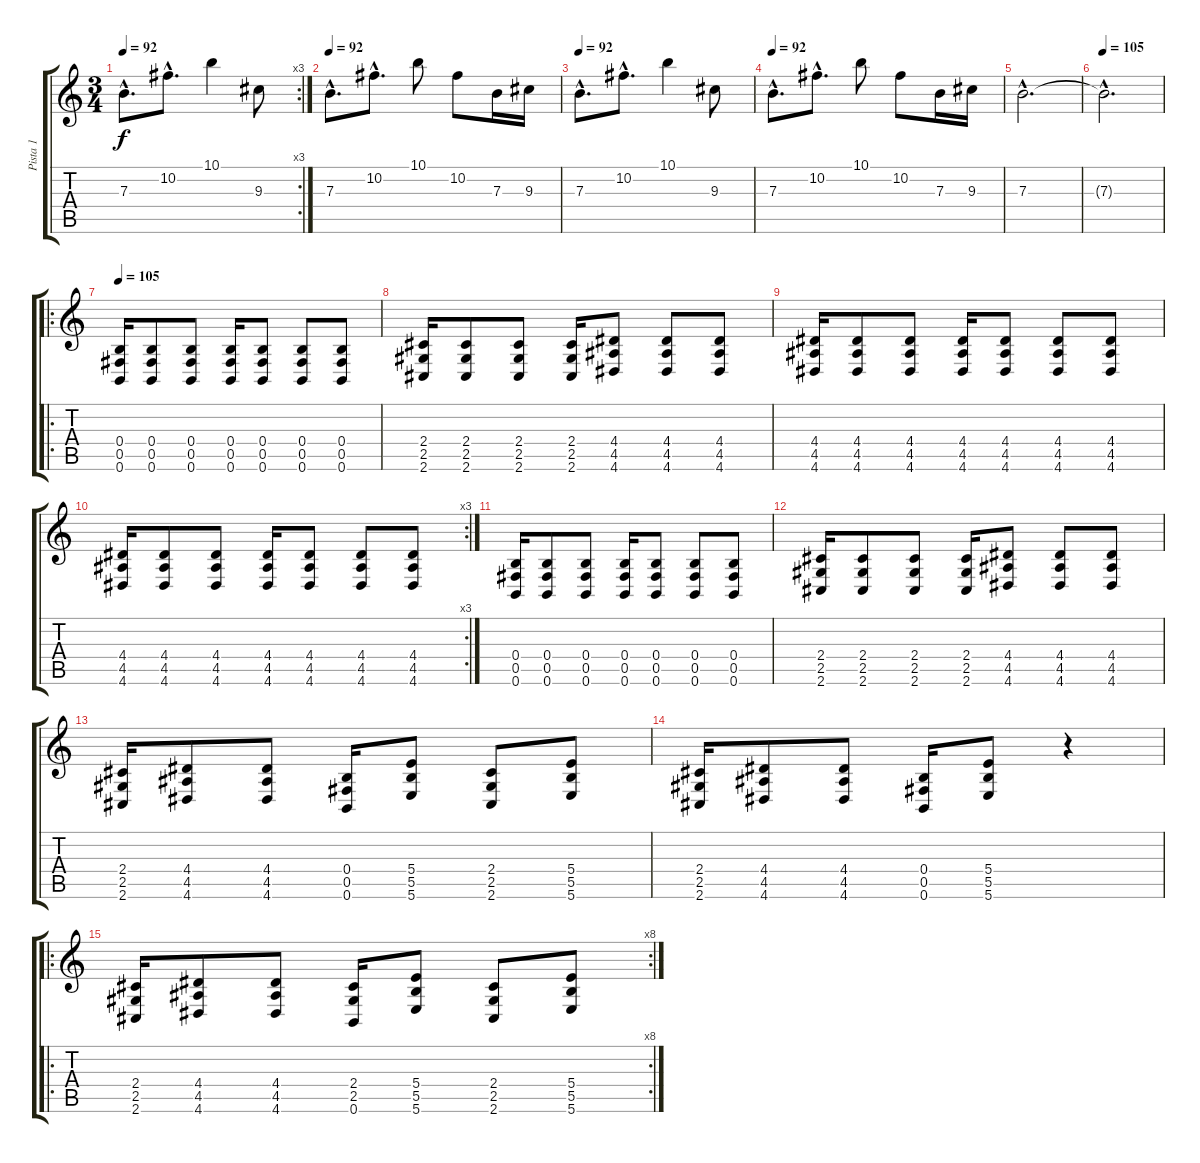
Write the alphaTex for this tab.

\track ("Pista 1" "Pista 1") {instrument distortionguitar}
\staff {score tabs}
\tuning (Db4 Ab3 E3 B2 Gb2 B1) {hide}
\rc 3
\ts (3 4)
\tempo 92
\clef g2
\ks c
7.3{hac}.8{d dy f} 10.2{hac}.8{d} 10.1.4 9.3.8 |
\tempo 92
7.3{hac}.8{d instrument distortionguitar} 10.2{hac}.8{d} 10.1.8 10.2.8 7.3.16 9.3.16 |
\tempo 92
7.3{hac}.8{d} 10.2{hac}.8{d} 10.1.4 9.3.8 |
\tempo 92
7.3{hac}.8{d instrument distortionguitar} 10.2{hac}.8{d} 10.1.8 10.2.8 7.3.16 9.3.16 |
7.3{hac}.2{d} |
\tempo 92
\tempo 105
7.3{hac t}.2{d instrument distortionguitar} |
\ro
\tempo 105
(0.4 0.5 0.6).16 (0.4 0.5 0.6).8 (0.4 0.5 0.6).8 (0.4 0.5 0.6).16 (0.4 0.5 0.6).8 (0.4 0.5 0.6).8 (0.4 0.5 0.6).8 |
(2.4 2.5 2.6).16 (2.4 2.5 2.6).8 (2.4 2.5 2.6).8 (2.4 2.5 2.6).16 (4.4 4.5 4.6).8 (4.4 4.5 4.6).8 (4.4 4.5 4.6).8 |
(4.4 4.5 4.6).16 (4.4 4.5 4.6).8 (4.4 4.5 4.6).8 (4.4 4.5 4.6).16 (4.4 4.5 4.6).8 (4.4 4.5 4.6).8 (4.4 4.5 4.6).8 |
\rc 3
(4.4 4.5 4.6).16 (4.4 4.5 4.6).8 (4.4 4.5 4.6).8 (4.4 4.5 4.6).16 (4.4 4.5 4.6).8 (4.4 4.5 4.6).8 (4.4 4.5 4.6).8 |
(0.4 0.5 0.6).16 (0.4 0.5 0.6).8 (0.4 0.5 0.6).8 (0.4 0.5 0.6).16 (0.4 0.5 0.6).8 (0.4 0.5 0.6).8 (0.4 0.5 0.6).8 |
(2.4 2.5 2.6).16 (2.4 2.5 2.6).8 (2.4 2.5 2.6).8 (2.4 2.5 2.6).16 (4.4 4.5 4.6).8 (4.4 4.5 4.6).8 (4.4 4.5 4.6).8 |
(2.4 2.5 2.6).16 (4.4 4.5 4.6).8 (4.4 4.5 4.6).8 (0.4 0.5 0.6).16 (5.4 5.5 5.6).8 (2.4 2.5 2.6).8 (5.4 5.5 5.6).8 |
(2.4 2.5 2.6).16 (4.4 4.5 4.6).8 (4.4 4.5 4.6).8 (0.4 0.5 0.6).16 (5.4 5.5 5.6).8 r.4 |
\ro
\rc 8
(2.4 2.5 2.6).16 (4.4 4.5 4.6).8 (4.4 4.5 4.6).8 (2.4 2.5 0.6).16 (5.4 5.5 5.6).8 (2.4 2.5 2.6).8 (5.4 5.5 5.6).8
